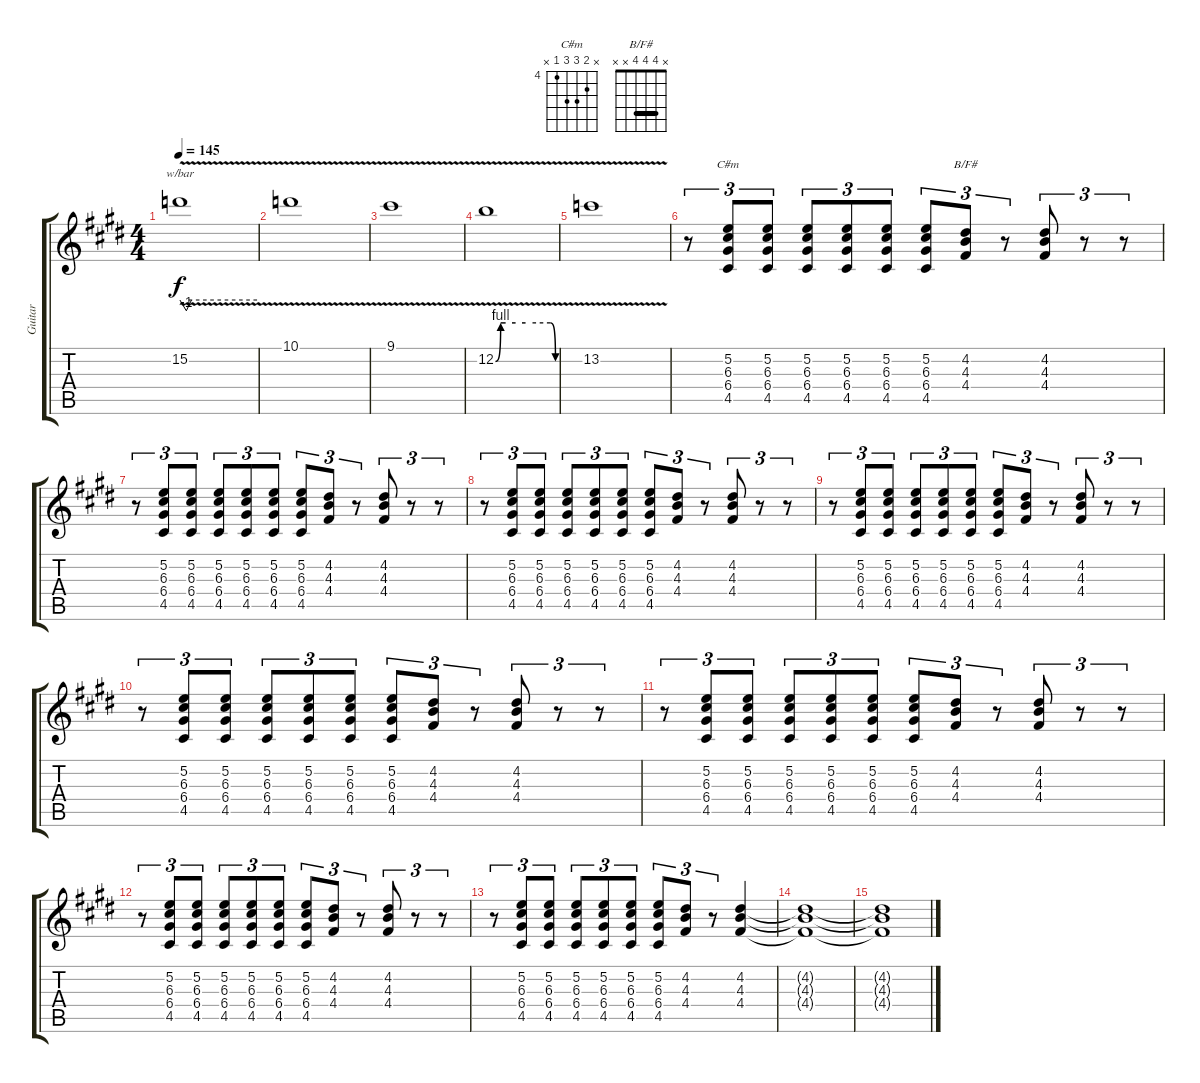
\track ("Guitar" "Guitar") {solo instrument overdrivenguitar}
\staff {score tabs}
\tuning (E4 B3 G3 D3 A2 E2) {hide}
\chord ("C#m" x 5 6 6 4 x) {firstfret 4}
\chord ("B/F#" x 4 4 4 x x) {barre 4}
\ts (4 4)
\tempo 145
\clef g2
\ks e
15.2{v}.1{tbe (custom default 0 0 5 -4 9 0 60 0) dy f} |
10.1{v}.1 |
9.1{v}.1 |
12.2{be (custom 0 0 5 4 10 4 20 4 30 4 55 4 60 0) v}.1 |
13.2{v}.1 |
r.8{tu (3 2)} (5.2 6.3 6.4 4.5).8{tu (3 2) ch "C#m"} (5.2 6.3 6.4 4.5).8{tu (3 2)} (5.2 6.3 6.4 4.5).8{tu (3 2)} (5.2 6.3 6.4 4.5).8{tu (3 2)} (5.2 6.3 6.4 4.5).8{tu (3 2)} (5.2 6.3 6.4 4.5).8{tu (3 2)} (4.2 4.3 4.4).8{tu (3 2) ch "B/F#"} r.8{tu (3 2)} (4.2 4.3 4.4).8{tu (3 2)} r.8{tu (3 2)} r.8{tu (3 2)} |
r.8{tu (3 2)} (5.2 6.3 6.4 4.5).8{tu (3 2)} (5.2 6.3 6.4 4.5).8{tu (3 2)} (5.2 6.3 6.4 4.5).8{tu (3 2)} (5.2 6.3 6.4 4.5).8{tu (3 2)} (5.2 6.3 6.4 4.5).8{tu (3 2)} (5.2 6.3 6.4 4.5).8{tu (3 2)} (4.2 4.3 4.4).8{tu (3 2)} r.8{tu (3 2)} (4.2 4.3 4.4).8{tu (3 2)} r.8{tu (3 2)} r.8{tu (3 2)} |
r.8{tu (3 2)} (5.2 6.3 6.4 4.5).8{tu (3 2)} (5.2 6.3 6.4 4.5).8{tu (3 2)} (5.2 6.3 6.4 4.5).8{tu (3 2)} (5.2 6.3 6.4 4.5).8{tu (3 2)} (5.2 6.3 6.4 4.5).8{tu (3 2)} (5.2 6.3 6.4 4.5).8{tu (3 2)} (4.2 4.3 4.4).8{tu (3 2)} r.8{tu (3 2)} (4.2 4.3 4.4).8{tu (3 2)} r.8{tu (3 2)} r.8{tu (3 2)} |
r.8{tu (3 2)} (5.2 6.3 6.4 4.5).8{tu (3 2)} (5.2 6.3 6.4 4.5).8{tu (3 2)} (5.2 6.3 6.4 4.5).8{tu (3 2)} (5.2 6.3 6.4 4.5).8{tu (3 2)} (5.2 6.3 6.4 4.5).8{tu (3 2)} (5.2 6.3 6.4 4.5).8{tu (3 2)} (4.2 4.3 4.4).8{tu (3 2)} r.8{tu (3 2)} (4.2 4.3 4.4).8{tu (3 2)} r.8{tu (3 2)} r.8{tu (3 2)} |
r.8{tu (3 2)} (5.2 6.3 6.4 4.5).8{tu (3 2)} (5.2 6.3 6.4 4.5).8{tu (3 2)} (5.2 6.3 6.4 4.5).8{tu (3 2)} (5.2 6.3 6.4 4.5).8{tu (3 2)} (5.2 6.3 6.4 4.5).8{tu (3 2)} (5.2 6.3 6.4 4.5).8{tu (3 2)} (4.2 4.3 4.4).8{tu (3 2)} r.8{tu (3 2)} (4.2 4.3 4.4).8{tu (3 2)} r.8{tu (3 2)} r.8{tu (3 2)} |
r.8{tu (3 2)} (5.2 6.3 6.4 4.5).8{tu (3 2)} (5.2 6.3 6.4 4.5).8{tu (3 2)} (5.2 6.3 6.4 4.5).8{tu (3 2)} (5.2 6.3 6.4 4.5).8{tu (3 2)} (5.2 6.3 6.4 4.5).8{tu (3 2)} (5.2 6.3 6.4 4.5).8{tu (3 2)} (4.2 4.3 4.4).8{tu (3 2)} r.8{tu (3 2)} (4.2 4.3 4.4).8{tu (3 2)} r.8{tu (3 2)} r.8{tu (3 2)} |
r.8{tu (3 2)} (5.2 6.3 6.4 4.5).8{tu (3 2)} (5.2 6.3 6.4 4.5).8{tu (3 2)} (5.2 6.3 6.4 4.5).8{tu (3 2)} (5.2 6.3 6.4 4.5).8{tu (3 2)} (5.2 6.3 6.4 4.5).8{tu (3 2)} (5.2 6.3 6.4 4.5).8{tu (3 2)} (4.2 4.3 4.4).8{tu (3 2)} r.8{tu (3 2)} (4.2 4.3 4.4).8{tu (3 2)} r.8{tu (3 2)} r.8{tu (3 2)} |
r.8{tu (3 2)} (5.2 6.3 6.4 4.5).8{tu (3 2)} (5.2 6.3 6.4 4.5).8{tu (3 2)} (5.2 6.3 6.4 4.5).8{tu (3 2)} (5.2 6.3 6.4 4.5).8{tu (3 2)} (5.2 6.3 6.4 4.5).8{tu (3 2)} (5.2 6.3 6.4 4.5).8{tu (3 2)} (4.2 4.3 4.4).8{tu (3 2)} r.8{tu (3 2)} (4.2 4.3 4.4).4 |
(4.2{t} 4.3{t} 4.4{t}).1 |
(4.2{t} 4.3{t} 4.4{t}).1
